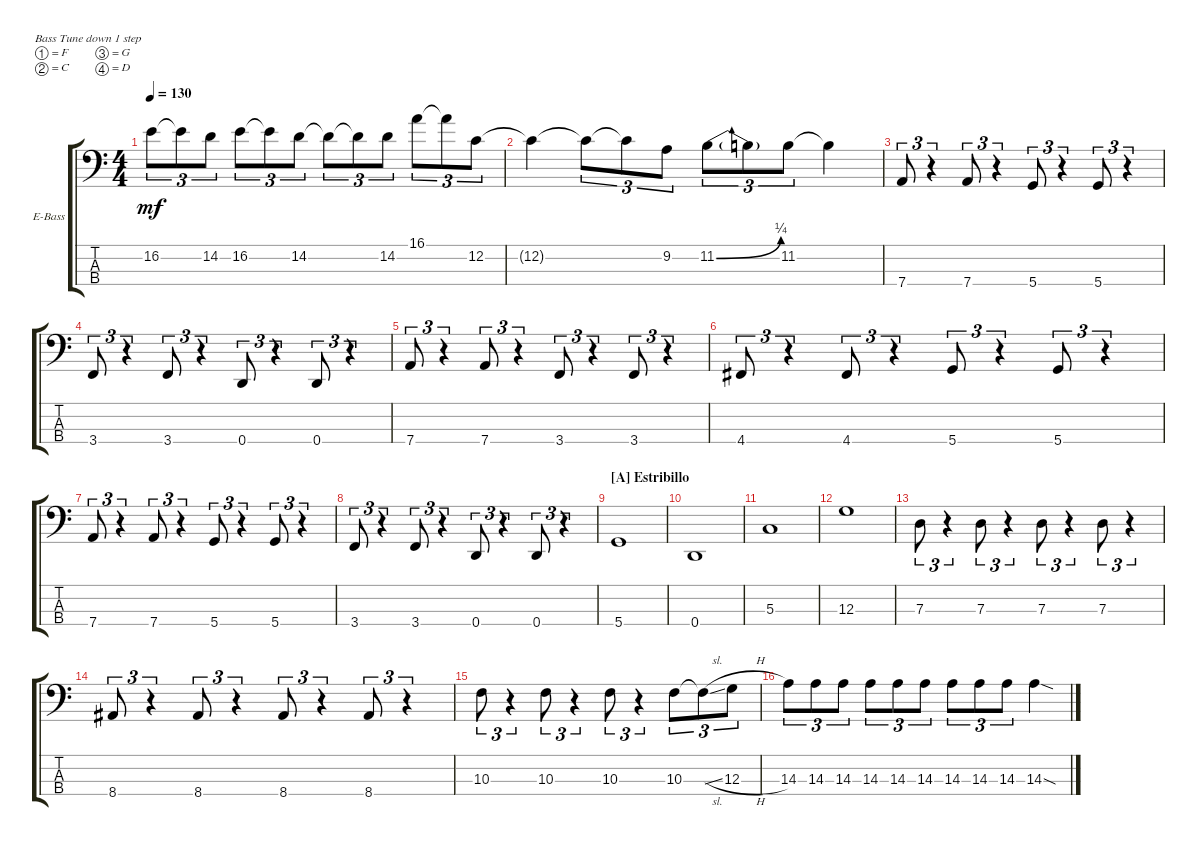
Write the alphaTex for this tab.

\bracketExtendMode groupsimilarinstruments
\firstSystemTrackNameOrientation horizontal
\otherSystemsTrackNameOrientation horizontal
\track ("Bass Ghoul" "E-Bass") {instrument electricbassfinger}
\staff {score tabs}
\tuning (F2 C2 G1 D1)
\ts (4 4)
\tempo 130
\clef f4
\ks c
16.2.8{tu (3 2) dy mf} 16.2{t}.8{tu (3 2)} 14.2.8{tu (3 2)} 16.2.8{tu (3 2)} 16.2{t}.8{tu (3 2)} 14.2.8{tu (3 2)} 14.2{t}.8{tu (3 2)} 14.2{t}.8{tu (3 2)} 14.2.8{tu (3 2)} 16.1.8{tu (3 2)} 16.1{t}.8{tu (3 2)} 12.2.8{tu (3 2)} |
12.2{t}.4 12.2{t}.8{tu (3 2)} 12.2{t}.8{tu (3 2)} 9.2.8{tu (3 2)} 11.2{be (bend 0 0 15.6 1)}.8{tu (3 2)} 11.2{t}.8{tu (3 2)} 11.2.8{tu (3 2)} 11.2{t}.4 |
7.4.8{tu (3 2)} r.4{tu (3 2)} 7.4.8{tu (3 2)} r.4{tu (3 2)} 5.4.8{tu (3 2)} r.4{tu (3 2)} 5.4.8{tu (3 2)} r.4{tu (3 2)} |
3.4.8{tu (3 2)} r.4{tu (3 2)} 3.4.8{tu (3 2)} r.4{tu (3 2)} 0.4.8{tu (3 2)} r.4{tu (3 2)} 0.4.8{tu (3 2)} r.4{tu (3 2)} |
7.4.8{tu (3 2)} r.4{tu (3 2)} 7.4.8{tu (3 2)} r.4{tu (3 2)} 3.4.8{tu (3 2)} r.4{tu (3 2)} 3.4.8{tu (3 2)} r.4{tu (3 2)} |
4.4.8{tu (3 2)} r.4{tu (3 2)} 4.4.8{tu (3 2)} r.4{tu (3 2)} 5.4.8{tu (3 2)} r.4{tu (3 2)} 5.4.8{tu (3 2)} r.4{tu (3 2)} |
7.4.8{tu (3 2)} r.4{tu (3 2)} 7.4.8{tu (3 2)} r.4{tu (3 2)} 5.4.8{tu (3 2)} r.4{tu (3 2)} 5.4.8{tu (3 2)} r.4{tu (3 2)} |
3.4.8{tu (3 2)} r.4{tu (3 2)} 3.4.8{tu (3 2)} r.4{tu (3 2)} 0.4.8{tu (3 2)} r.4{tu (3 2)} 0.4.8{tu (3 2)} r.4{tu (3 2)} |
\section ("A" "Estribillo")
5.4.1 |
0.4.1 |
5.3.1 |
12.3.1 |
7.3.8{tu (3 2)} r.4{tu (3 2)} 7.3.8{tu (3 2)} r.4{tu (3 2)} 7.3.8{tu (3 2)} r.4{tu (3 2)} 7.3.8{tu (3 2)} r.4{tu (3 2)} |
8.4.8{tu (3 2)} r.4{tu (3 2)} 8.4.8{tu (3 2)} r.4{tu (3 2)} 8.4.8{tu (3 2)} r.4{tu (3 2)} 8.4.8{tu (3 2)} r.4{tu (3 2)} |
10.3.8{tu (3 2)} r.4{tu (3 2)} 10.3.8{tu (3 2)} r.4{tu (3 2)} 10.3.8{tu (3 2)} r.4{tu (3 2)} 10.3.8{tu (3 2)} 10.3{sl t}.8{tu (3 2)} 12.3{h}.8{tu (3 2)} |
14.3.8{tu (3 2)} 14.3.8{tu (3 2)} 14.3.8{tu (3 2)} 14.3.8{tu (3 2)} 14.3.8{tu (3 2)} 14.3.8{tu (3 2)} 14.3.8{tu (3 2)} 14.3.8{tu (3 2)} 14.3.8{tu (3 2)} 14.3{sod}.4
